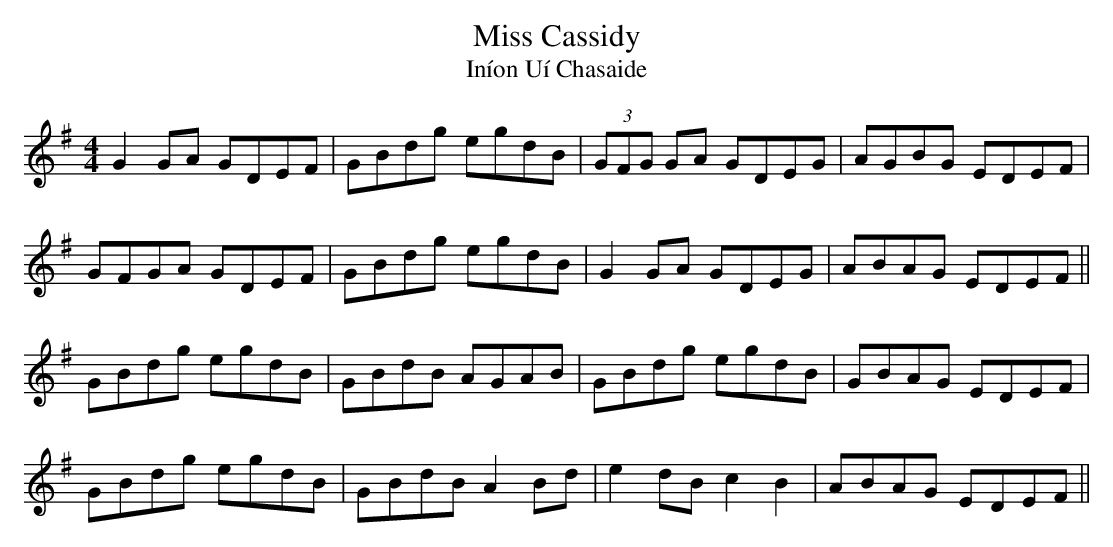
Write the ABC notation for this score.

X:1
T: Miss Cassidy
T: In\'ion U\'i Chasaide
L: 1/8
M: 4/4
K: G
G2 GA GDEF|GBdg egdB|(3GFG GA GDEG|AGBG EDEF|
GFGA GDEF|GBdg egdB|G2 GA GDEG|ABAG EDEF ||
GBdg egdB|GBdB AGAB|GBdg egdB|GBAG EDEF|
GBdg egdB|GBdB A2 Bd|e2 dB c2 B2|ABAG EDEF ||
